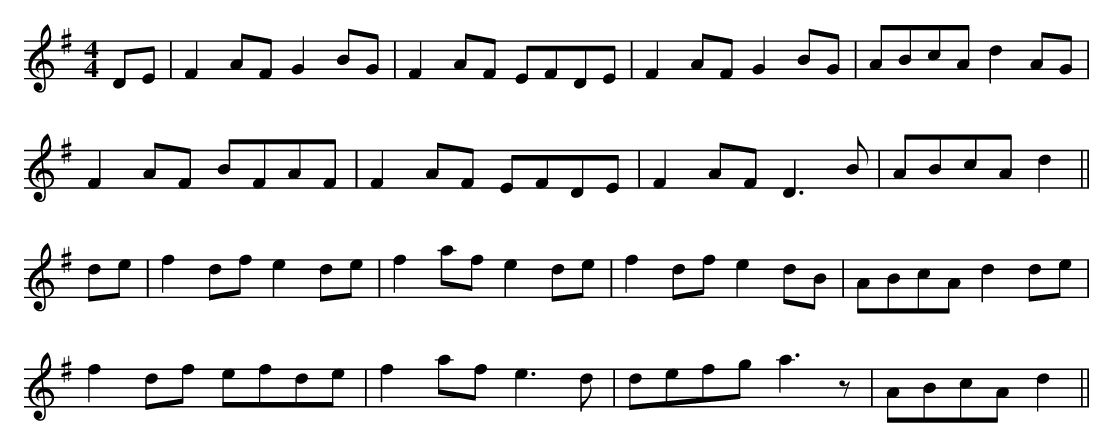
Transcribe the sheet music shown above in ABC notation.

X:1
M:4/4
K:Dmix
DE|F2AF G2BG|F2AF EFDE|F2AF G2BG|ABcA d2 AG|
F2AF BFAF|F2AF EFDE|F2AF D3B|ABcA d2||
de|f2df e2de|f2af e2de|f2df e2dB|ABcA d2de|
f2df efde|f2af e3d|defg a3z|ABcA d2||
